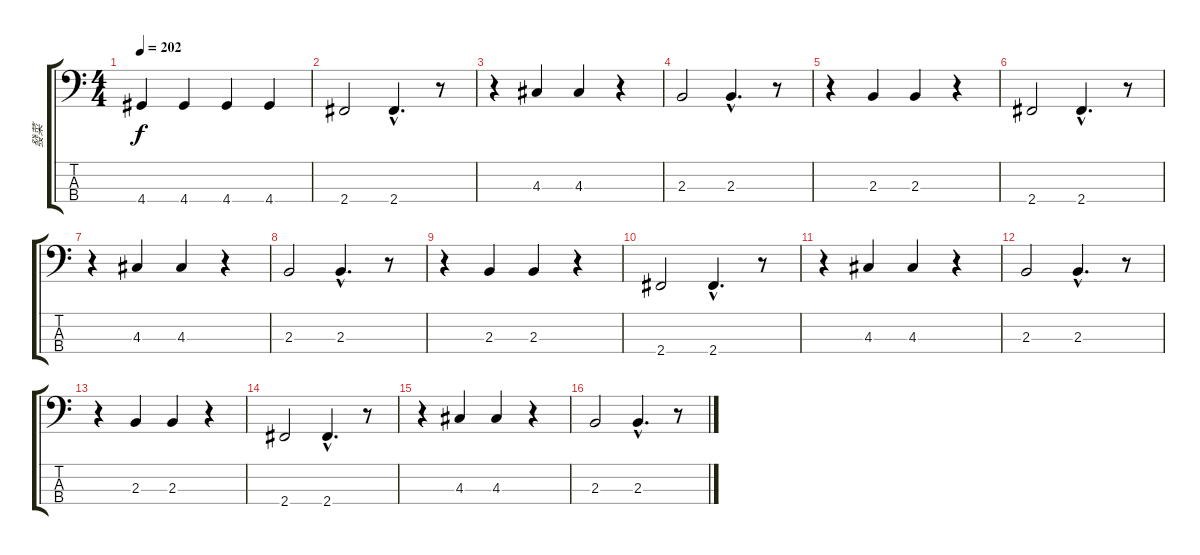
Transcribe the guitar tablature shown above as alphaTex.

\track ("發菜" "發菜") {instrument electricbassfinger}
\staff {score tabs}
\tuning (G2 D2 A1 E1) {hide}
\ts (4 4)
\tempo 202
\clef f4
\ks c
4.4.4{dy f} 4.4.4 4.4.4 4.4.4 |
2.4.2 2.4{hac}.4{d} r.8 |
r.4 4.3.4 4.3.4 r.4 |
2.3.2 2.3{hac}.4{d} r.8 |
r.4 2.3.4 2.3.4 r.4 |
2.4.2 2.4{hac}.4{d} r.8 |
r.4 4.3.4 4.3.4 r.4 |
2.3.2 2.3{hac}.4{d} r.8 |
r.4 2.3.4 2.3.4 r.4 |
2.4.2 2.4{hac}.4{d} r.8 |
r.4 4.3.4 4.3.4 r.4 |
2.3.2 2.3{hac}.4{d} r.8 |
r.4 2.3.4 2.3.4 r.4 |
2.4.2 2.4{hac}.4{d} r.8 |
r.4 4.3.4 4.3.4 r.4 |
2.3.2 2.3{hac}.4{d} r.8
